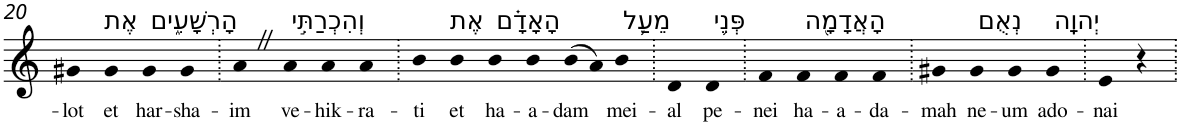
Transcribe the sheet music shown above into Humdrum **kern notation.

**kern	**text
*part1	*part1
*staff1	*staff1
*I"Piano	*
*I'Pno	*
!!LO:PB:g=z
*clefG2	*
*k[]	*
=20	=20
!	!LO:LY:b
4g#X	-lot
!LO:TX:a:t=אֶת	!
!	!LO:LY:b
4g#	et
!LO:TX:a:t=הָרְשָׁעִ֑ים	!
!	!LO:LY:b
4g#	har-
!	!LO:LY:b
4g#	-sha-
=21.	=21.
!	!LO:LY:b
4aZ	-im
!LO:TX:a:t=וְהִכְרַתִּ֣י	!
!	!LO:LY:b
4a	ve-
!	!LO:LY:b
4a	-hik-
!	!LO:LY:b
4a	-ra-
=22.	=22.
!	!LO:LY:b
4b	-ti
!LO:TX:a:t=אֶת	!
!	!LO:LY:b
4b	et
!LO:TX:a:t=הָאָדָ֗ם	!
!	!LO:LY:b
4b	ha-
!	!LO:LY:b
4b	-a-
!	!LO:LY:b
(>8b	-dam
8a)	.
!LO:TX:a:t=מֵעַ֛ל	!
!	!LO:LY:b
4b	mei-
=23.	=23.
!	!LO:LY:b
4d	-al
!LO:TX:a:t=פְּנֵ֥י	!
!	!LO:LY:b
4d	pe-
=24.	=24.
!	!LO:LY:b
4f	-nei
!LO:TX:a:t=הָאֲדָמָ֖ה	!
!	!LO:LY:b
4f	ha-
!	!LO:LY:b
4f	-a-
!	!LO:LY:b
4f	-da-
=25.	=25.
!	!LO:LY:b
4g#X	-mah
!LO:TX:a:t=נְאֻם	!
!	!LO:LY:b
4g#	ne-
!	!LO:LY:b
4g#	-um
!LO:TX:a:t=יְהוָֽה	!
!	!LO:LY:b
4g#	ado-
=26.	=26.
!	!LO:LY:b
4e	-nai
4r	.
=.	=.
*-	*-
